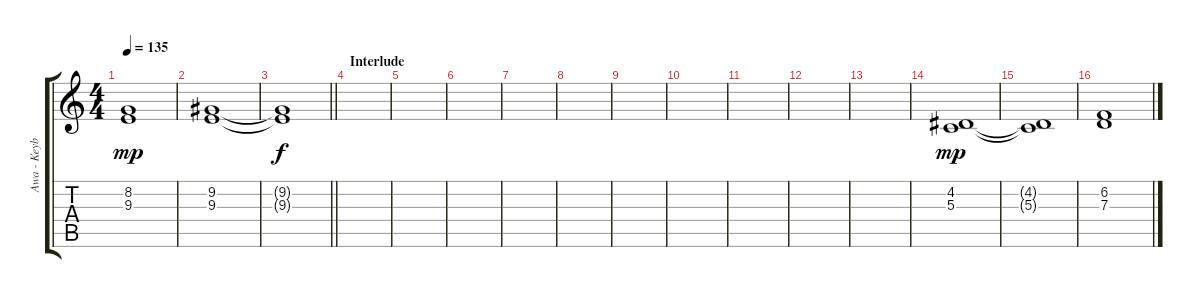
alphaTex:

\track ("Awa - Keyboard" "Awa - Keyb") {instrument pad4choir}
\staff {score tabs}
\tuning (E4 B3 G3 D3 A2 E2) {hide}
\ts (4 4)
\tempo 135
\clef g2
\ks c
(8.2 9.3).1{dy mp} |
(9.2 9.3).1 |
\barLineRight lightlight
(9.2{t} 9.3{t}).1{dy f} |
\section ("" "Interlude")
|
|
|
|
|
|
|
|
|
|
(4.2 5.3).1{dy mp} |
(4.2{t} 5.3{t}).1 |
(6.2 7.3).1
